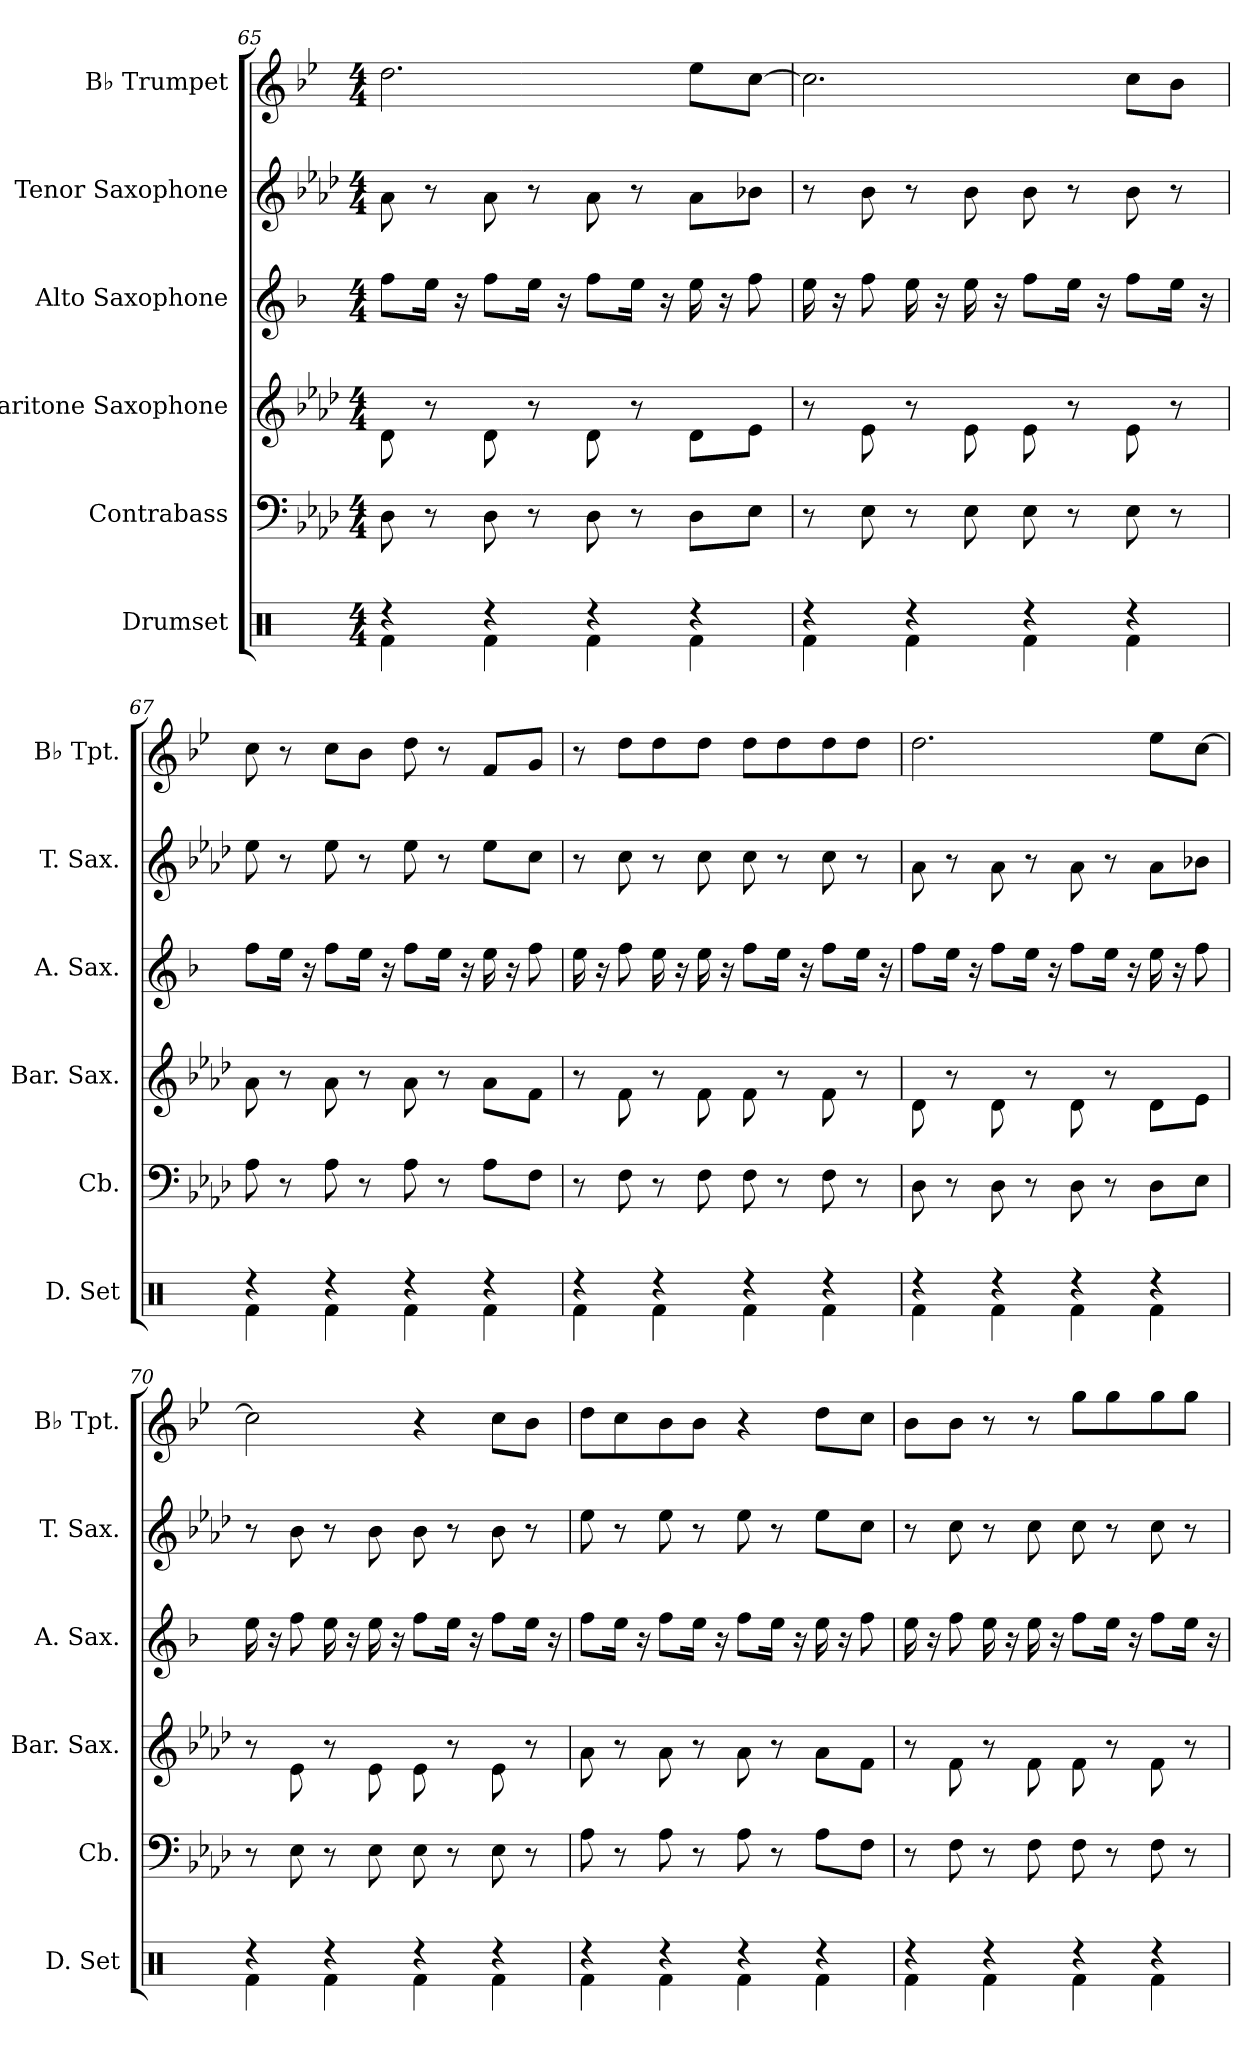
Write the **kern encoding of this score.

**kern	**kern	**kern	**kern	**kern	**kern
*part6	*part5	*part4	*part3	*part2	*part1
*staff6	*staff5	*staff4	*staff3	*staff2	*staff1
*I"Drumset	*I"Contrabass	*I"Baritone Saxophone	*I"Alto Saxophone	*I"Tenor Saxophone	*I"B♭ Trumpet
*I'D. Set	*I'Cb.	*I'Bar. Sax.	*I'A. Sax.	*I'T. Sax.	*I'B♭ Tpt.
!!LO:LB:g=z
*clefX	*clefF4	*clefG2	*clefG2	*clefG2	*clefG2
*	*ITrd7c12	*ITrd12c21	*ITrd5c9	*ITrd8c14	*ITrd1c2
*k[]	*k[b-e-a-d-]	*k[b-e-a-d-]	*k[b-e-a-d-]	*k[b-e-a-d-]	*k[b-e-a-d-]
*M4/4	*M4/4	*M4/4	*M4/4	*M4/4	*M4/4
=65	=65	=65	=65	=65	=65
*^	*	*	*	*	*
4r	4Rf\	8DD-\	8D-\	8a-\L	8A-\	2.cc\
.	.	8r	8r	16g\Jk	8r	.
.	.	.	.	16r	.	.
4r	4Rf\	8DD-\	8D-\	8a-\L	8A-\	.
.	.	8r	8r	16g\Jk	8r	.
.	.	.	.	16r	.	.
4r	4Rf\	8DD-\	8D-\	8a-\L	8A-\	.
.	.	8r	8r	16g\Jk	8r	.
.	.	.	.	16r	.	.
4r	4Rf\	8DD-\L	8D-\L	16g\	8A-\L	8dd-\L
.	.	.	.	16r	.	.
.	.	8EE-\J	8E-\J	8a-\	8B-X\J	[8b-\J
=66	=66	=66	=66	=66	=66	=66
4r	4Rf\	8r	8r	16g\	8r	2.b-\]
.	.	.	.	16r	.	.
.	.	8EE-\	8E-\	8a-\	8B-\	.
4r	4Rf\	8r	8r	16g\	8r	.
.	.	.	.	16r	.	.
.	.	8EE-\	8E-\	16g\	8B-\	.
.	.	.	.	16r	.	.
4r	4Rf\	8EE-\	8E-\	8a-\L	8B-\	.
.	.	8r	8r	16g\Jk	8r	.
.	.	.	.	16r	.	.
4r	4Rf\	8EE-\	8E-\	8a-\L	8B-\	8b-\L
.	.	8r	8r	16g\Jk	8r	8a-\J
.	.	.	.	16r	.	.
=67	=67	=67	=67	=67	=67	=67
4r	4Rf\	8AA-\	8A-\	8a-\L	8e-\	8b-\
.	.	8r	8r	16g\Jk	8r	8r
.	.	.	.	16r	.	.
4r	4Rf\	8AA-\	8A-\	8a-\L	8e-\	8b-\L
.	.	8r	8r	16g\Jk	8r	8a-\J
.	.	.	.	16r	.	.
4r	4Rf\	8AA-\	8A-\	8a-\L	8e-\	8cc\
.	.	8r	8r	16g\Jk	8r	8r
.	.	.	.	16r	.	.
4r	4Rf\	8AA-\L	8A-\L	16g\	8e-\L	8e-/L
.	.	.	.	16r	.	.
.	.	8FF\J	8F\J	8a-\	8c\J	8f/J
!!LO:PB:g=z
=68	=68	=68	=68	=68	=68	=68
4r	4Rf\	8r	8r	16g\	8r	8r
.	.	.	.	16r	.	.
.	.	8FF\	8F\	8a-\	8c\	8cc\L
4r	4Rf\	8r	8r	16g\	8r	8cc\
.	.	.	.	16r	.	.
.	.	8FF\	8F\	16g\	8c\	8cc\J
.	.	.	.	16r	.	.
4r	4Rf\	8FF\	8F\	8a-\L	8c\	8cc\L
.	.	8r	8r	16g\Jk	8r	8cc\
.	.	.	.	16r	.	.
4r	4Rf\	8FF\	8F\	8a-\L	8c\	8cc\
.	.	8r	8r	16g\Jk	8r	8cc\J
.	.	.	.	16r	.	.
=69	=69	=69	=69	=69	=69	=69
4r	4Rf\	8DD-\	8D-\	8a-\L	8A-\	2.cc\
.	.	8r	8r	16g\Jk	8r	.
.	.	.	.	16r	.	.
4r	4Rf\	8DD-\	8D-\	8a-\L	8A-\	.
.	.	8r	8r	16g\Jk	8r	.
.	.	.	.	16r	.	.
4r	4Rf\	8DD-\	8D-\	8a-\L	8A-\	.
.	.	8r	8r	16g\Jk	8r	.
.	.	.	.	16r	.	.
4r	4Rf\	8DD-\L	8D-\L	16g\	8A-\L	8dd-\L
.	.	.	.	16r	.	.
.	.	8EE-\J	8E-\J	8a-\	8B-X\J	[8b-\J
=70	=70	=70	=70	=70	=70	=70
4r	4Rf\	8r	8r	16g\	8r	2b-\]
.	.	.	.	16r	.	.
.	.	8EE-\	8E-\	8a-\	8B-\	.
4r	4Rf\	8r	8r	16g\	8r	.
.	.	.	.	16r	.	.
.	.	8EE-\	8E-\	16g\	8B-\	.
.	.	.	.	16r	.	.
4r	4Rf\	8EE-\	8E-\	8a-\L	8B-\	4r
.	.	8r	8r	16g\Jk	8r	.
.	.	.	.	16r	.	.
4r	4Rf\	8EE-\	8E-\	8a-\L	8B-\	8b-\L
.	.	8r	8r	16g\Jk	8r	8a-\J
.	.	.	.	16r	.	.
!!LO:LB:g=z
=71	=71	=71	=71	=71	=71	=71
4r	4Rf\	8AA-\	8A-\	8a-\L	8e-\	8cc\L
.	.	8r	8r	16g\Jk	8r	8b-\
.	.	.	.	16r	.	.
4r	4Rf\	8AA-\	8A-\	8a-\L	8e-\	8a-\
.	.	8r	8r	16g\Jk	8r	8a-\J
.	.	.	.	16r	.	.
4r	4Rf\	8AA-\	8A-\	8a-\L	8e-\	4r
.	.	8r	8r	16g\Jk	8r	.
.	.	.	.	16r	.	.
4r	4Rf\	8AA-\L	8A-\L	16g\	8e-\L	8cc\L
.	.	.	.	16r	.	.
.	.	8FF\J	8F\J	8a-\	8c\J	8b-\J
=72	=72	=72	=72	=72	=72	=72
4r	4Rf\	8r	8r	16g\	8r	8a-\L
.	.	.	.	16r	.	.
.	.	8FF\	8F\	8a-\	8c\	8a-\J
4r	4Rf\	8r	8r	16g\	8r	8r
.	.	.	.	16r	.	.
.	.	8FF\	8F\	16g\	8c\	8r
.	.	.	.	16r	.	.
4r	4Rf\	8FF\	8F\	8a-\L	8c\	8ff\L
.	.	8r	8r	16g\Jk	8r	8ff\
.	.	.	.	16r	.	.
4r	4Rf\	8FF\	8F\	8a-\L	8c\	8ff\
.	.	8r	8r	16g\Jk	8r	8ff\J
.	.	.	.	16r	.	.
*v	*v	*	*	*	*	*
=	=	=	=	=	=
*-	*-	*-	*-	*-	*-
